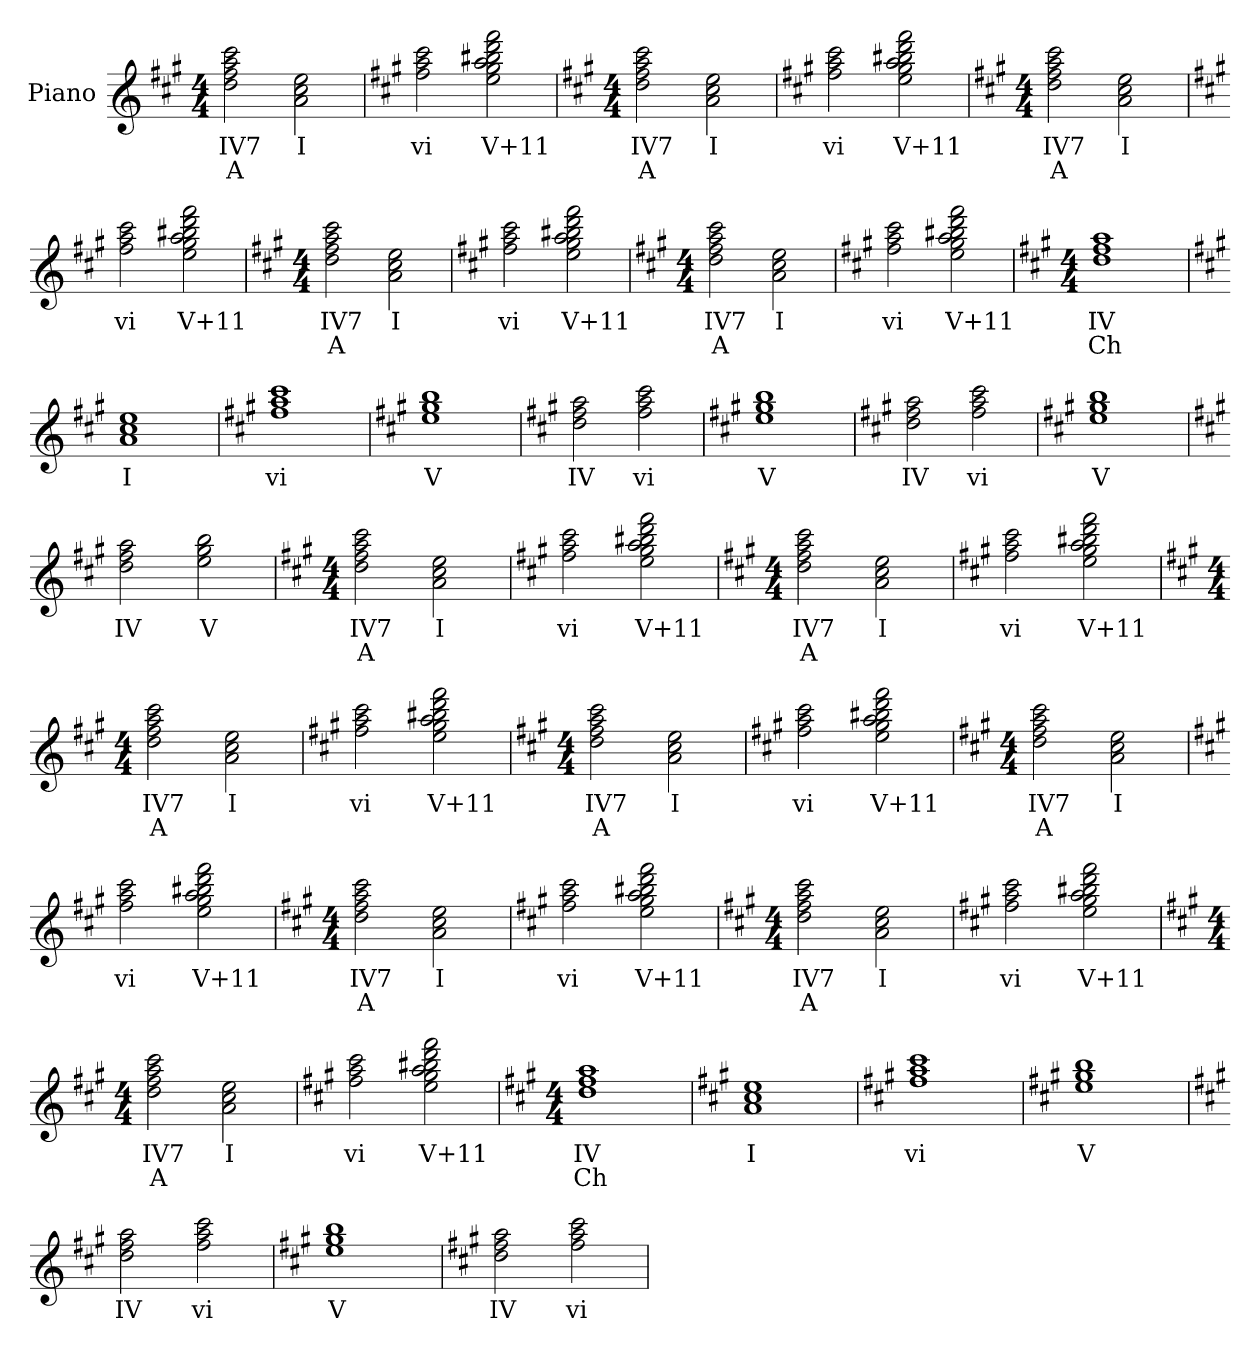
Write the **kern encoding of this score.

**kern	**text	**text
*part1	*part1	*part1
*staff1	*staff1	*staff1
*I"Piano	*	*
*I'Pno	*	*
*k[f#c#g#]	*	*
*A:	*	*
*M4/4	*	*
=	=	=
2dd 2ff# 2aa 2ccc#	IV7	A
2a 2cc# 2ee	I	.
=	=	=
*k[f#c#g#]	*	*
*A:	*	*
2ff# 2aa 2ccc#	vi	.
2ee 2gg# 2bb#X 2ddd 2fff# 2aa	V+11	.
=	=	=
*k[f#c#g#]	*	*
*A:	*	*
*M4/4	*	*
2dd 2ff# 2aa 2ccc#	IV7	A
2a 2cc# 2ee	I	.
=	=	=
*k[f#c#g#]	*	*
*A:	*	*
2ff# 2aa 2ccc#	vi	.
2ee 2gg# 2bb#X 2ddd 2fff# 2aa	V+11	.
=	=	=
*k[f#c#g#]	*	*
*A:	*	*
*M4/4	*	*
2dd 2ff# 2aa 2ccc#	IV7	A
2a 2cc# 2ee	I	.
=	=	=
*k[f#c#g#]	*	*
*A:	*	*
2ff# 2aa 2ccc#	vi	.
2ee 2gg# 2bb#X 2ddd 2fff# 2aa	V+11	.
=	=	=
*k[f#c#g#]	*	*
*A:	*	*
*M4/4	*	*
2dd 2ff# 2aa 2ccc#	IV7	A
2a 2cc# 2ee	I	.
=	=	=
*k[f#c#g#]	*	*
*A:	*	*
2ff# 2aa 2ccc#	vi	.
2ee 2gg# 2bb#X 2ddd 2fff# 2aa	V+11	.
=	=	=
*k[f#c#g#]	*	*
*A:	*	*
*M4/4	*	*
2dd 2ff# 2aa 2ccc#	IV7	A
2a 2cc# 2ee	I	.
=	=	=
*k[f#c#g#]	*	*
*A:	*	*
2ff# 2aa 2ccc#	vi	.
2ee 2gg# 2bb#X 2ddd 2fff# 2aa	V+11	.
=	=	=
*k[f#c#g#]	*	*
*A:	*	*
*M4/4	*	*
1dd 1ff# 1aa	IV	Ch
=	=	=
*k[f#c#g#]	*	*
*A:	*	*
1a 1cc# 1ee	I	.
=	=	=
*k[f#c#g#]	*	*
*A:	*	*
1ff# 1aa 1ccc#	vi	.
=	=	=
*k[f#c#g#]	*	*
*A:	*	*
1ee 1gg# 1bb	V	.
=	=	=
*k[f#c#g#]	*	*
*A:	*	*
2dd 2ff# 2aa	IV	.
2ff# 2aa 2ccc#	vi	.
=	=	=
*k[f#c#g#]	*	*
*A:	*	*
1ee 1gg# 1bb	V	.
=	=	=
*k[f#c#g#]	*	*
*A:	*	*
2dd 2ff# 2aa	IV	.
2ff# 2aa 2ccc#	vi	.
=	=	=
*k[f#c#g#]	*	*
*A:	*	*
1ee 1gg# 1bb	V	.
=	=	=
*k[f#c#g#]	*	*
*A:	*	*
2dd 2ff# 2aa	IV	.
2ee 2gg# 2bb	V	.
=	=	=
*k[f#c#g#]	*	*
*A:	*	*
*M4/4	*	*
2dd 2ff# 2aa 2ccc#	IV7	A
2a 2cc# 2ee	I	.
=	=	=
*k[f#c#g#]	*	*
*A:	*	*
2ff# 2aa 2ccc#	vi	.
2ee 2gg# 2bb#X 2ddd 2fff# 2aa	V+11	.
=	=	=
*k[f#c#g#]	*	*
*A:	*	*
*M4/4	*	*
2dd 2ff# 2aa 2ccc#	IV7	A
2a 2cc# 2ee	I	.
=	=	=
*k[f#c#g#]	*	*
*A:	*	*
2ff# 2aa 2ccc#	vi	.
2ee 2gg# 2bb#X 2ddd 2fff# 2aa	V+11	.
=	=	=
*k[f#c#g#]	*	*
*A:	*	*
*M4/4	*	*
2dd 2ff# 2aa 2ccc#	IV7	A
2a 2cc# 2ee	I	.
=	=	=
*k[f#c#g#]	*	*
*A:	*	*
2ff# 2aa 2ccc#	vi	.
2ee 2gg# 2bb#X 2ddd 2fff# 2aa	V+11	.
=	=	=
*k[f#c#g#]	*	*
*A:	*	*
*M4/4	*	*
2dd 2ff# 2aa 2ccc#	IV7	A
2a 2cc# 2ee	I	.
=	=	=
*k[f#c#g#]	*	*
*A:	*	*
2ff# 2aa 2ccc#	vi	.
2ee 2gg# 2bb#X 2ddd 2fff# 2aa	V+11	.
=	=	=
*k[f#c#g#]	*	*
*A:	*	*
*M4/4	*	*
2dd 2ff# 2aa 2ccc#	IV7	A
2a 2cc# 2ee	I	.
=	=	=
*k[f#c#g#]	*	*
*A:	*	*
2ff# 2aa 2ccc#	vi	.
2ee 2gg# 2bb#X 2ddd 2fff# 2aa	V+11	.
=	=	=
*k[f#c#g#]	*	*
*A:	*	*
*M4/4	*	*
2dd 2ff# 2aa 2ccc#	IV7	A
2a 2cc# 2ee	I	.
=	=	=
*k[f#c#g#]	*	*
*A:	*	*
2ff# 2aa 2ccc#	vi	.
2ee 2gg# 2bb#X 2ddd 2fff# 2aa	V+11	.
=	=	=
*k[f#c#g#]	*	*
*A:	*	*
*M4/4	*	*
2dd 2ff# 2aa 2ccc#	IV7	A
2a 2cc# 2ee	I	.
=	=	=
*k[f#c#g#]	*	*
*A:	*	*
2ff# 2aa 2ccc#	vi	.
2ee 2gg# 2bb#X 2ddd 2fff# 2aa	V+11	.
=	=	=
*k[f#c#g#]	*	*
*A:	*	*
*M4/4	*	*
2dd 2ff# 2aa 2ccc#	IV7	A
2a 2cc# 2ee	I	.
=	=	=
*k[f#c#g#]	*	*
*A:	*	*
2ff# 2aa 2ccc#	vi	.
2ee 2gg# 2bb#X 2ddd 2fff# 2aa	V+11	.
=	=	=
*k[f#c#g#]	*	*
*A:	*	*
*M4/4	*	*
1dd 1ff# 1aa	IV	Ch
=	=	=
*k[f#c#g#]	*	*
*A:	*	*
1a 1cc# 1ee	I	.
=	=	=
*k[f#c#g#]	*	*
*A:	*	*
1ff# 1aa 1ccc#	vi	.
=	=	=
*k[f#c#g#]	*	*
*A:	*	*
1ee 1gg# 1bb	V	.
=	=	=
*k[f#c#g#]	*	*
*A:	*	*
2dd 2ff# 2aa	IV	.
2ff# 2aa 2ccc#	vi	.
=	=	=
*k[f#c#g#]	*	*
*A:	*	*
1ee 1gg# 1bb	V	.
=	=	=
*k[f#c#g#]	*	*
*A:	*	*
2dd 2ff# 2aa	IV	.
2ff# 2aa 2ccc#	vi	.
=	=	=
*-	*-	*-
